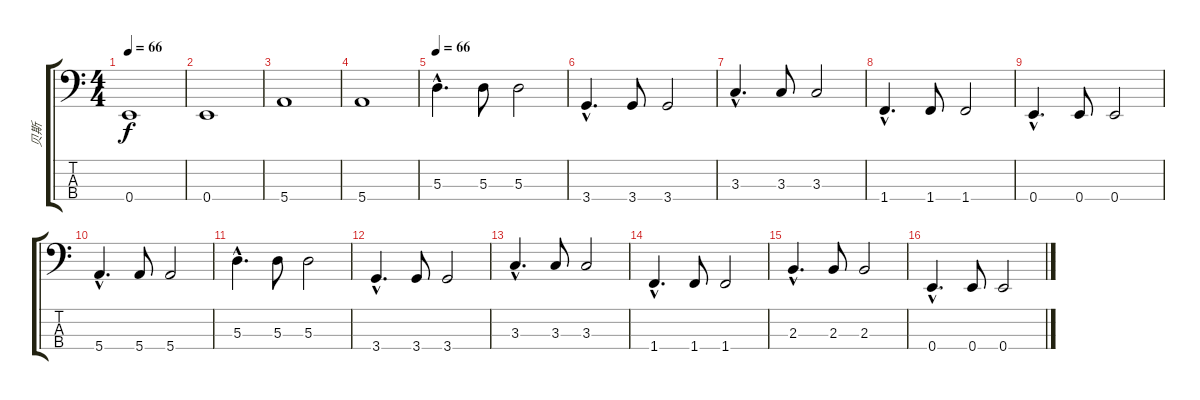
\track ("贝斯" "贝斯") {instrument electricbassfinger}
\staff {score tabs}
\tuning (G2 D2 A1 E1) {hide}
\ts (4 4)
\tempo 66
\clef f4
\ks c
0.4.1{dy f} |
0.4.1 |
5.4.1 |
5.4.1 |
\tempo 66
5.3{hac}.4{d} 5.3.8 5.3.2 |
3.4{hac}.4{d} 3.4.8 3.4.2 |
3.3{hac}.4{d} 3.3.8 3.3.2 |
1.4{hac}.4{d} 1.4.8 1.4.2 |
0.4{hac}.4{d} 0.4.8 0.4.2 |
5.4{hac}.4{d} 5.4.8 5.4.2 |
5.3{hac}.4{d} 5.3.8 5.3.2 |
3.4{hac}.4{d} 3.4.8 3.4.2 |
3.3{hac}.4{d} 3.3.8 3.3.2 |
1.4{hac}.4{d} 1.4.8 1.4.2 |
2.3{hac}.4{d} 2.3.8 2.3.2 |
0.4{hac}.4{d} 0.4.8 0.4.2
